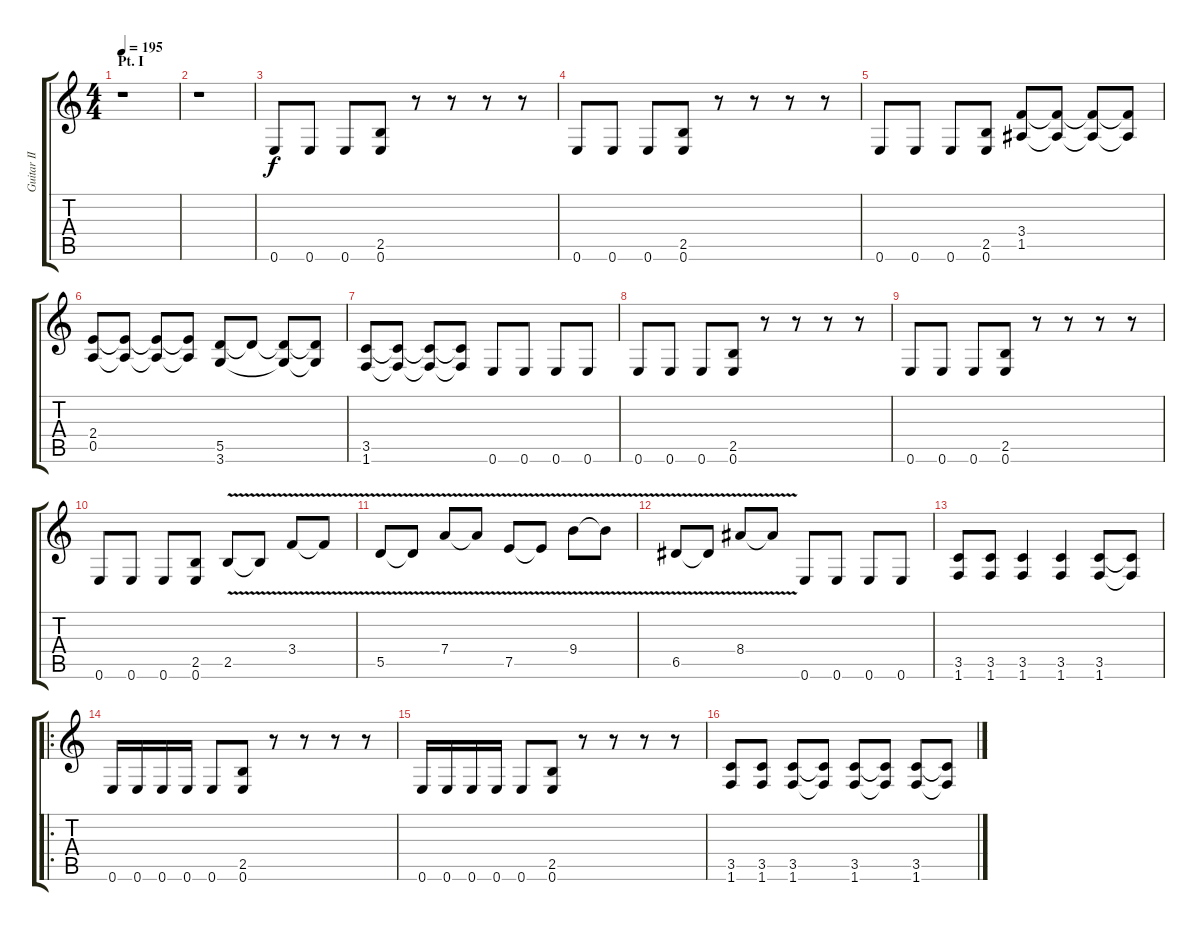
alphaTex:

\track ("Guitar II" "Guitar II") {instrument overdrivenguitar}
\staff {score tabs}
\tuning (E4 B3 G3 D3 A2 E2) {hide}
\ts (4 4)
\section ("" "Pt. I")
\tempo 195
\clef g2
\ks c
r.1{dy f instrument overdrivenguitar} |
r.1 |
0.6.8 0.6.8 0.6.8 (2.5 0.6).8 r.8 r.8 r.8 r.8 |
0.6.8 0.6.8 0.6.8 (2.5 0.6).8 r.8 r.8 r.8 r.8 |
0.6.8 0.6.8 0.6.8 (2.5 0.6).8 (3.4 1.5).8 (3.4{t} 1.5{t}).8 (3.4{t} 1.5{t}).8 (3.4{t} 1.5{t}).8 |
(2.4 0.5).8 (2.4{t} 0.5{t}).8 (2.4{t} 0.5{t}).8 (2.4{t} 0.5{t}).8 (5.5 3.6).8 5.5{t}.8 (5.5{t} 3.6{t}).8 (5.5{t} 3.6{t}).8 |
(3.5 1.6).8 (3.5{t} 1.6{t}).8 (3.5{t} 1.6{t}).8 (3.5{t} 1.6{t}).8 0.6.8 0.6.8 0.6.8 0.6.8 |
0.6.8 0.6.8 0.6.8 (2.5 0.6).8 r.8 r.8 r.8 r.8 |
0.6.8 0.6.8 0.6.8 (2.5 0.6).8 r.8 r.8 r.8 r.8 |
0.6.8 0.6.8 0.6.8 (2.5 0.6).8 2.5{v}.8 2.5{t}.8 3.4{v}.8 3.4{t}.8 |
5.5{v}.8 5.5{t}.8 7.4{v}.8 7.4{t}.8 7.5{v}.8 7.5{t}.8 9.4{v}.8 9.4{t}.8 |
6.5{v}.8 6.5{t}.8 8.4{v}.8 8.4{t}.8 0.6.8 0.6.8 0.6.8 0.6.8 |
(3.5 1.6).8 (3.5 1.6).8 (3.5 1.6).4 (3.5 1.6).4 (3.5 1.6).8 (3.5{t} 1.6{t}).8 |
\ro
0.6.16 0.6.16 0.6.16 0.6.16 0.6.8 (2.5 0.6).8 r.8 r.8 r.8 r.8 |
0.6.16 0.6.16 0.6.16 0.6.16 0.6.8 (2.5 0.6).8 r.8 r.8 r.8 r.8 |
(3.5 1.6).8 (3.5 1.6).8 (3.5 1.6).8 (3.5{t} 1.6{t}).8 (3.5 1.6).8 (3.5{t} 1.6{t}).8 (3.5 1.6).8 (3.5{t} 1.6{t}).8
